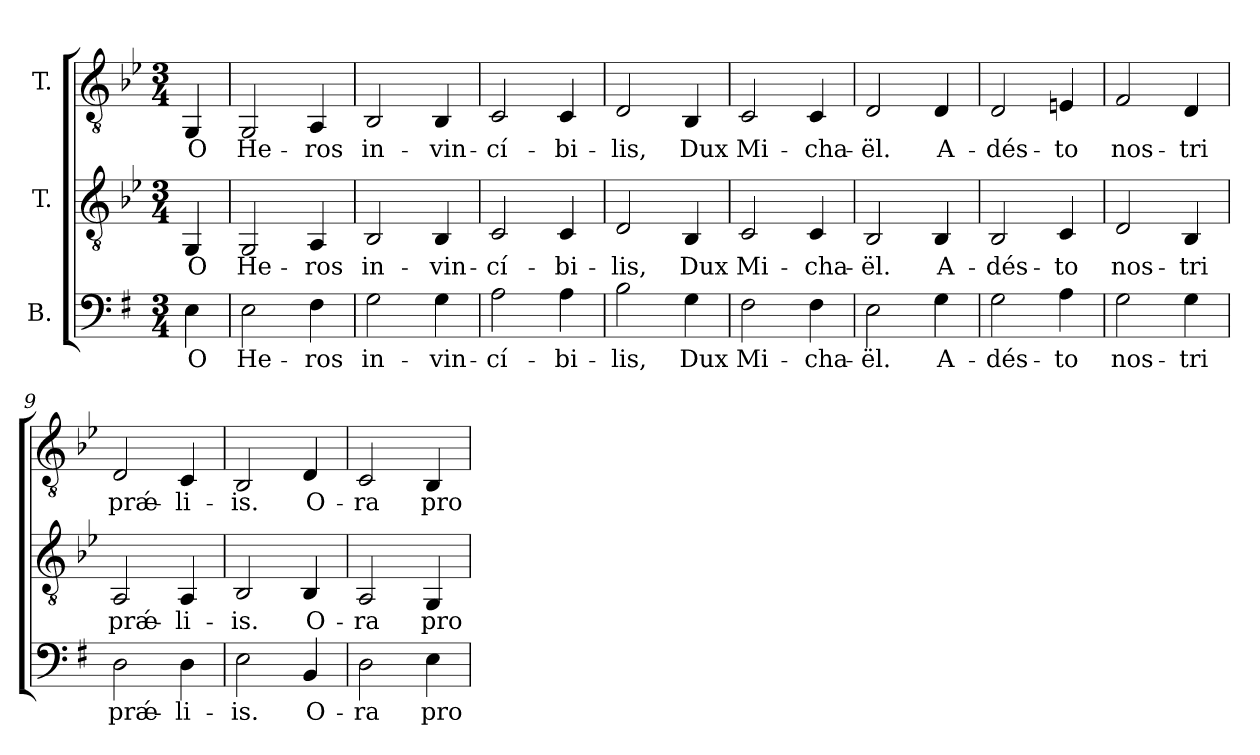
**kern	**text	**kern	**text	**kern	**text
*part3	*part3	*part2	*part2	*part1	*part1
*staff3	*staff3	*staff2	*staff2	*staff1	*staff1
*I"B.	*	*I"T.	*	*I"T.	*
!!LO:PB:g=z
*clefF4	*	*clefGv2	*	*clefGv2	*
*	*	*ITrd2c3	*	*ITrd2c3	*
*k[f#]	*	*k[f#]	*	*k[f#]	*
*e:	*	*e:	*	*e:	*
*M3/4	*	*M3/4	*	*M3/4	*
*MM120	*	*MM120	*	*MM120	*
=	=	=	=	=	=
!	!LO:LY:b:color=#000000	!	!	!	!
!	!	!	!LO:LY:b:color=#000000	!	!
!	!	!	!	!	!LO:LY:b:color=#000000
4Ei\	O	4EEi/	O	4EEi/	O
=1	=1	=1	=1	=1	=1
!	!LO:LY:b:color=#000000	!	!	!	!
!	!	!	!LO:LY:b:color=#000000	!	!
!	!	!	!	!	!LO:LY:b:color=#000000
2Ei\	He-	2EEi/	He-	2EEi/	He-
!	!LO:LY:b:color=#000000	!	!	!	!
!	!	!	!LO:LY:b:color=#000000	!	!
!	!	!	!	!	!LO:LY:b:color=#000000
4F#i\	-ros	4FF#i/	-ros	4FF#i/	-ros
=2	=2	=2	=2	=2	=2
!	!LO:LY:b:color=#000000	!	!	!	!
!	!	!	!LO:LY:b:color=#000000	!	!
!	!	!	!	!	!LO:LY:b:color=#000000
2Gi\	in-	2GGi/	in-	2GGi/	in-
!	!LO:LY:b:color=#000000	!	!	!	!
!	!	!	!LO:LY:b:color=#000000	!	!
!	!	!	!	!	!LO:LY:b:color=#000000
4Gi\	-vin-	4GGi/	-vin-	4GGi/	-vin-
=3	=3	=3	=3	=3	=3
!	!LO:LY:b:color=#000000	!	!	!	!
!	!	!	!LO:LY:b:color=#000000	!	!
!	!	!	!	!	!LO:LY:b:color=#000000
2Ai\	-cí-	2AAi/	-cí-	2AAi/	-cí-
!	!LO:LY:b:color=#000000	!	!	!	!
!	!	!	!LO:LY:b:color=#000000	!	!
!	!	!	!	!	!LO:LY:b:color=#000000
4Ai\	-bi-	4AAi/	-bi-	4AAi/	-bi-
=4	=4	=4	=4	=4	=4
!	!LO:LY:b:color=#000000	!	!	!	!
!	!	!	!LO:LY:b:color=#000000	!	!
!	!	!	!	!	!LO:LY:b:color=#000000
2Bi\	-lis,	2BBi/	-lis,	2BBi/	-lis,
!	!LO:LY:b:color=#000000	!	!	!	!
!	!	!	!LO:LY:b:color=#000000	!	!
!	!	!	!	!	!LO:LY:b:color=#000000
4Gi\	Dux	4GGi/	Dux	4GGi/	Dux
=5	=5	=5	=5	=5	=5
!	!LO:LY:b:color=#000000	!	!	!	!
!	!	!	!LO:LY:b:color=#000000	!	!
!	!	!	!	!	!LO:LY:b:color=#000000
2F#i\	Mi-	2AAi/	Mi-	2AAi/	Mi-
!	!LO:LY:b:color=#000000	!	!	!	!
!	!	!	!LO:LY:b:color=#000000	!	!
!	!	!	!	!	!LO:LY:b:color=#000000
4F#i\	-cha-	4AAi/	-cha-	4AAi/	-cha-
=6	=6	=6	=6	=6	=6
!	!LO:LY:b:color=#000000	!	!	!	!
!	!	!	!LO:LY:b:color=#000000	!	!
!	!	!	!	!	!LO:LY:b:color=#000000
2Ei\	-ël.	2GGi/	-ël.	2BBi/	-ël.
!	!LO:LY:b:color=#000000	!	!	!	!
!	!	!	!LO:LY:b:color=#000000	!	!
!	!	!	!	!	!LO:LY:b:color=#000000
4Gi\	A-	4GGi/	A-	4BBi/	A-
=7	=7	=7	=7	=7	=7
!	!LO:LY:b:color=#000000	!	!	!	!
!	!	!	!LO:LY:b:color=#000000	!	!
!	!	!	!	!	!LO:LY:b:color=#000000
2Gi\	-dés-	2GGi/	-dés-	2BBi/	-dés-
!	!LO:LY:b:color=#000000	!	!	!	!
!	!	!	!LO:LY:b:color=#000000	!	!
!	!	!	!	!	!LO:LY:b:color=#000000
4Ai\	-to	4AAi/	-to	4C#Xi/	-to
=8	=8	=8	=8	=8	=8
!	!LO:LY:b:color=#000000	!	!	!	!
!	!	!	!LO:LY:b:color=#000000	!	!
!	!	!	!	!	!LO:LY:b:color=#000000
2Gi\	nos-	2BBi/	nos-	2Di/	nos-
!	!LO:LY:b:color=#000000	!	!	!	!
!	!	!	!LO:LY:b:color=#000000	!	!
!	!	!	!	!	!LO:LY:b:color=#000000
4Gi\	-tri	4GGi/	-tri	4BBi/	-tri
!!LO:LB:g=z
=9	=9	=9	=9	=9	=9
!	!LO:LY:b:color=#000000	!	!	!	!
!	!	!	!LO:LY:b:color=#000000	!	!
!	!	!	!	!	!LO:LY:b:color=#000000
2Di\	prǽ-	2FF#i/	prǽ-	2BBi/	prǽ-
!	!LO:LY:b:color=#000000	!	!	!	!
!	!	!	!LO:LY:b:color=#000000	!	!
!	!	!	!	!	!LO:LY:b:color=#000000
4Di\	-li-	4FF#i/	-li-	4AAi/	-li-
=10	=10	=10	=10	=10	=10
!	!LO:LY:b:color=#000000	!	!	!	!
!	!	!	!LO:LY:b:color=#000000	!	!
!	!	!	!	!	!LO:LY:b:color=#000000
2Ei\	-is.	2GGi/	-is.	2GGi/	-is.
!	!LO:LY:b:color=#000000	!	!	!	!
!	!	!	!LO:LY:b:color=#000000	!	!
!	!	!	!	!	!LO:LY:b:color=#000000
4BBi/	O-	4GGi/	O-	4BBi/	O-
=11	=11	=11	=11	=11	=11
!	!LO:LY:b:color=#000000	!	!	!	!
!	!	!	!LO:LY:b:color=#000000	!	!
!	!	!	!	!	!LO:LY:b:color=#000000
2Di\	-ra	2FF#i/	-ra	2AAi/	-ra
!	!LO:LY:b:color=#000000	!	!	!	!
!	!	!	!LO:LY:b:color=#000000	!	!
!	!	!	!	!	!LO:LY:b:color=#000000
4Ei\	pro	4EEi/	pro	4GGi/	pro
=	=	=	=	=	=
*-	*-	*-	*-	*-	*-
